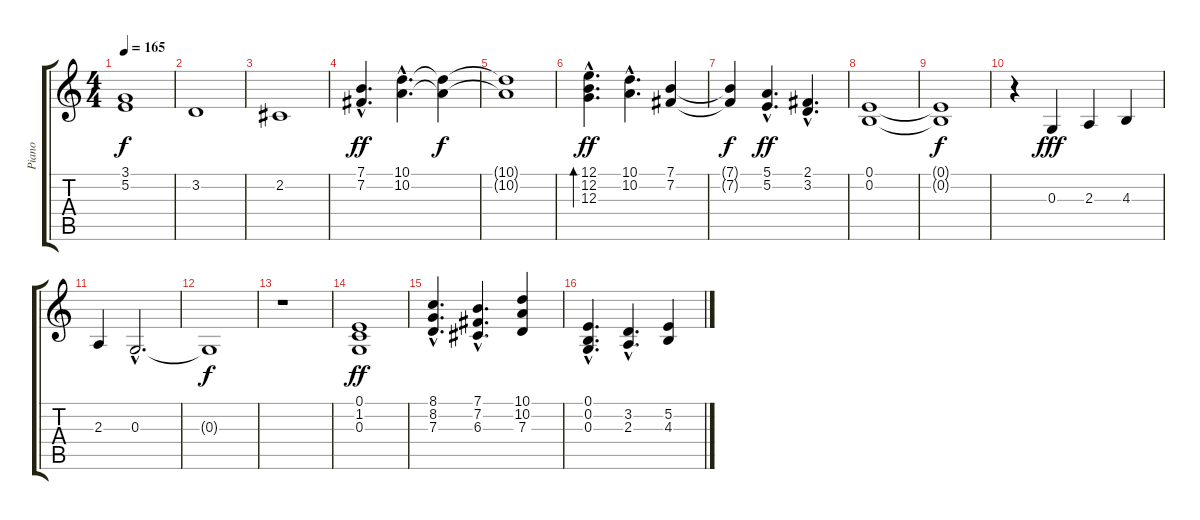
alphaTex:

\track ("Piano" "Piano") {instrument brightacousticpiano}
\staff {score tabs}
\tuning (E4 B3 G3 D3 A2 E2) {hide}
\ts (4 4)
\tempo 165
\clef g2
\ks c
(3.1{t} 5.2{t}).1{dy f} |
3.2.1 |
2.2.1 |
(7.1{hac} 7.2{hac}).4{d dy ff} (10.1{hac} 10.2{hac}).4{d} (10.1{t} 10.2{t}).4{dy f} |
(10.1{t} 10.2{t}).1 |
(12.1{hac} 12.2{hac} 12.3{hac}).4{d bd 240 dy ff} (10.1{hac} 10.2{hac}).4{d} (7.1 7.2).4 |
(7.1{t} 7.2{t}).4{dy f} (5.1{hac} 5.2{hac}).4{d dy ff} (2.1{hac} 3.2{hac}).4{d} |
(0.1 0.2).1 |
(0.1{t} 0.2{t}).1{dy f} |
r.4 0.3.4{dy fff} 2.3.4 4.3.4 |
2.3.4 0.3{hac}.2{d} |
0.3{t}.1{dy f} |
r.1 |
(0.1 1.2 0.3).1{dy ff} |
(8.1{hac} 8.2{hac} 7.3{hac}).4{d} (7.1{hac} 7.2{hac} 6.3{hac}).4{d} (10.1 10.2 7.3).4 |
(0.1{hac} 0.2{hac} 0.3{hac}).4{d} (3.2{hac} 2.3{hac}).4{d} (5.2 4.3).4
